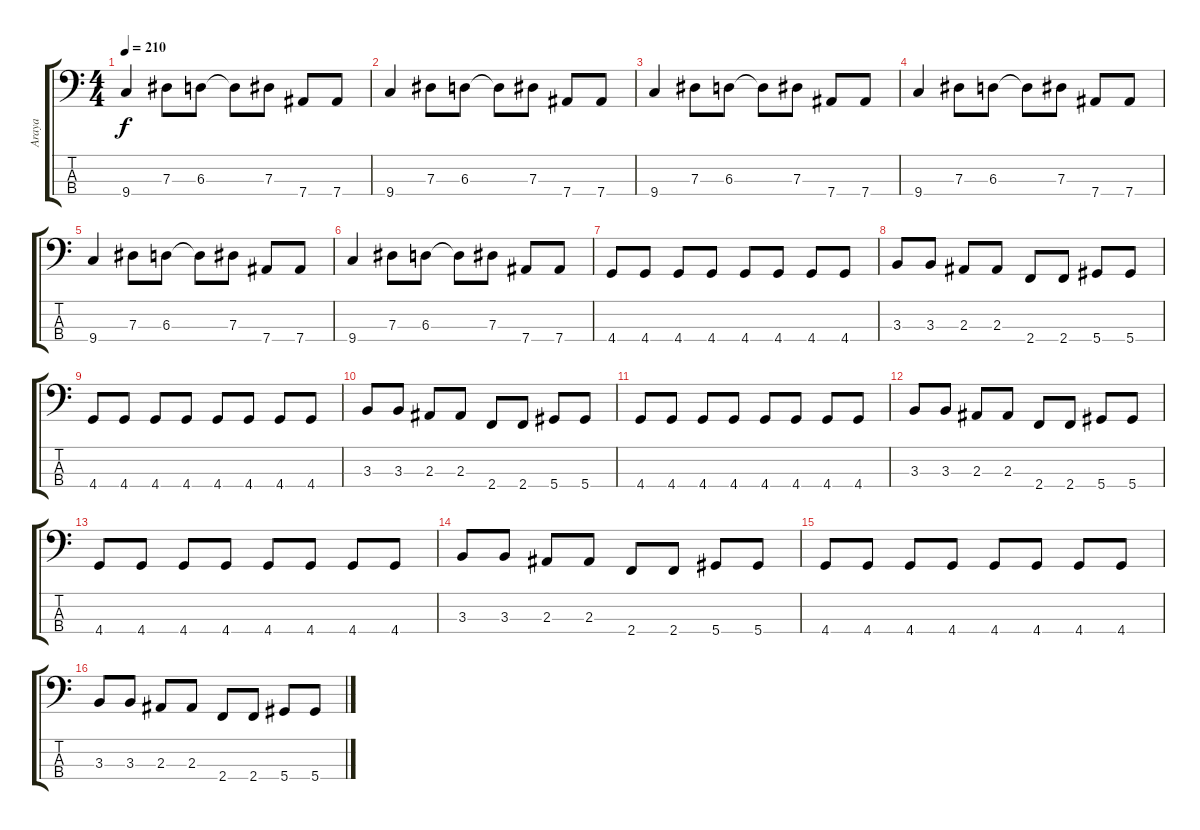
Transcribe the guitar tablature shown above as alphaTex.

\track ("Araya" "Araya") {instrument electricbasspick}
\staff {score tabs}
\tuning (Gb2 Db2 Ab1 Eb1) {hide}
\ts (4 4)
\tempo 210
\clef f4
\ks c
9.4.4{dy f} 7.3.8 6.3.8 6.3{t}.8 7.3.8 7.4.8 7.4.8 |
9.4.4 7.3.8 6.3.8 6.3{t}.8 7.3.8 7.4.8 7.4.8 |
9.4.4 7.3.8 6.3.8 6.3{t}.8 7.3.8 7.4.8 7.4.8 |
9.4.4 7.3.8 6.3.8 6.3{t}.8 7.3.8 7.4.8 7.4.8 |
9.4.4 7.3.8 6.3.8 6.3{t}.8 7.3.8 7.4.8 7.4.8 |
9.4.4 7.3.8 6.3.8 6.3{t}.8 7.3.8 7.4.8 7.4.8 |
4.4.8 4.4.8 4.4.8 4.4.8 4.4.8 4.4.8 4.4.8 4.4.8 |
3.3.8 3.3.8 2.3.8 2.3.8 2.4.8 2.4.8 5.4.8 5.4.8 |
4.4.8 4.4.8 4.4.8 4.4.8 4.4.8 4.4.8 4.4.8 4.4.8 |
3.3.8 3.3.8 2.3.8 2.3.8 2.4.8 2.4.8 5.4.8 5.4.8 |
4.4.8 4.4.8 4.4.8 4.4.8 4.4.8 4.4.8 4.4.8 4.4.8 |
3.3.8 3.3.8 2.3.8 2.3.8 2.4.8 2.4.8 5.4.8 5.4.8 |
4.4.8 4.4.8 4.4.8 4.4.8 4.4.8 4.4.8 4.4.8 4.4.8 |
3.3.8 3.3.8 2.3.8 2.3.8 2.4.8 2.4.8 5.4.8 5.4.8 |
4.4.8 4.4.8 4.4.8 4.4.8 4.4.8 4.4.8 4.4.8 4.4.8 |
3.3.8 3.3.8 2.3.8 2.3.8 2.4.8 2.4.8 5.4.8 5.4.8
